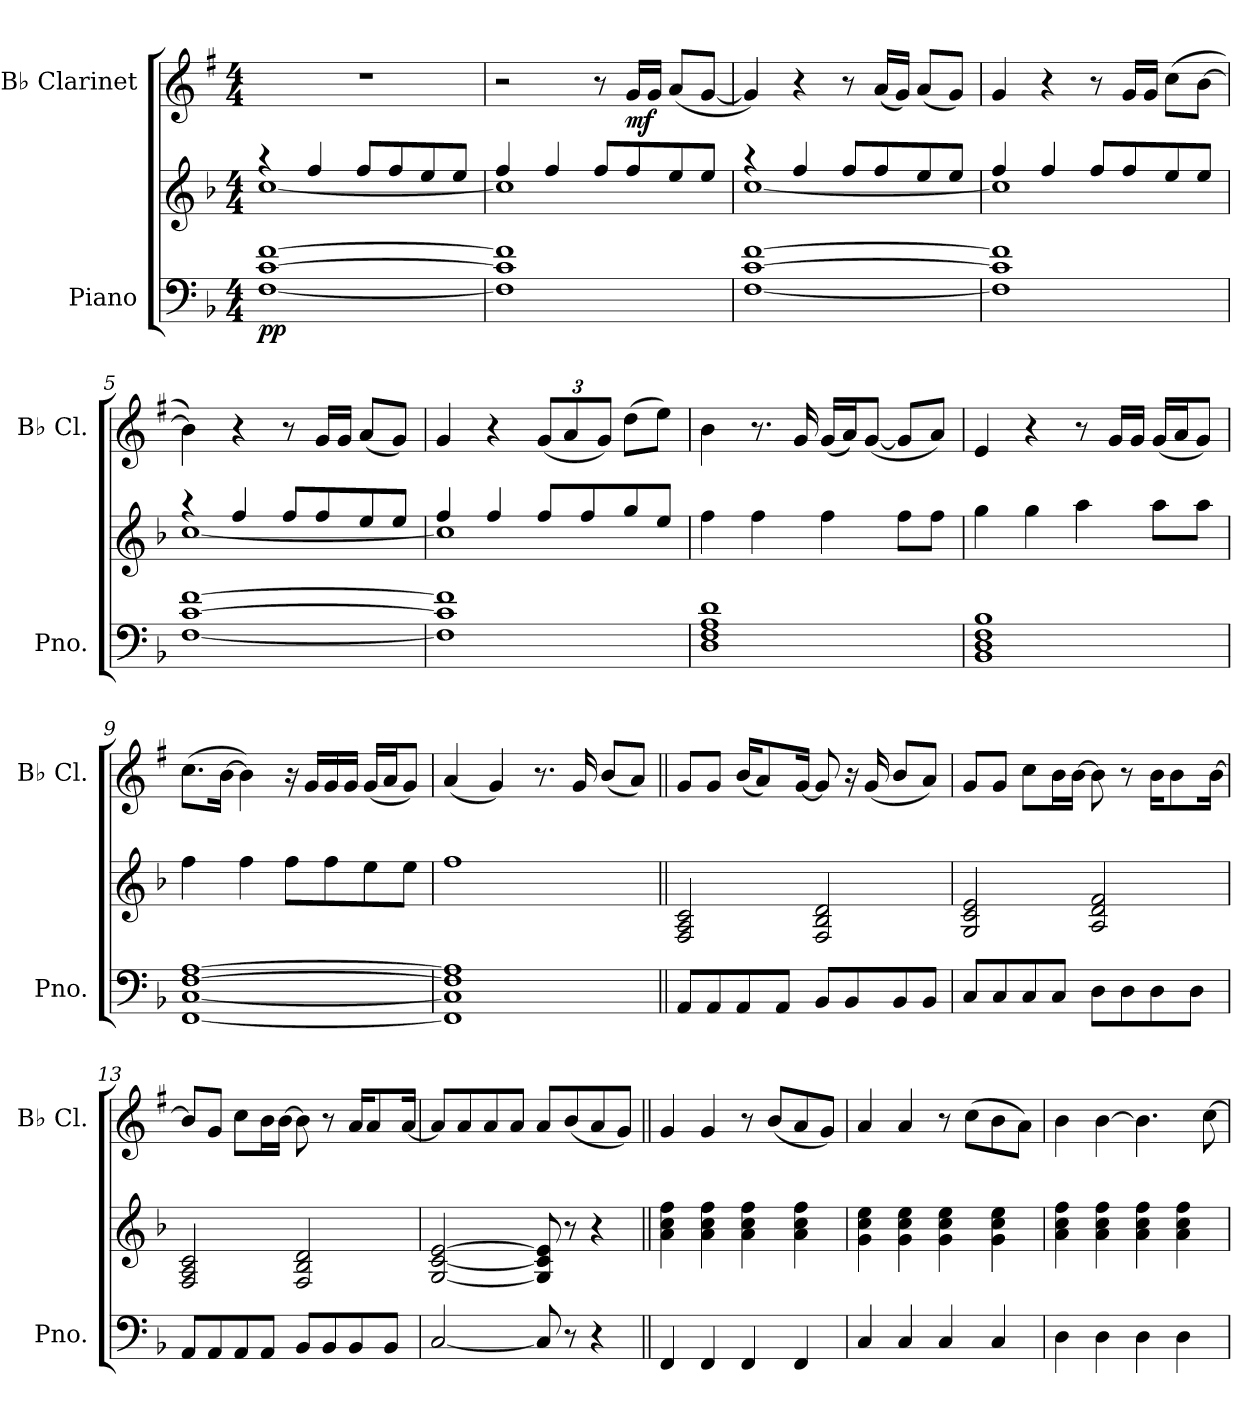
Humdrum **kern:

**kern	**kern	**dynam	**kern	**dynam
*part2	*part2	*part2	*part1	*part1
*staff3	*staff2	*staff2/3	*staff1	*staff1
*I"Piano	*	*	*I"B♭ Clarinet	*
*I'Pno.	*	*	*I'B♭ Cl.	*
*clefF4	*clefG2	*	*clefG2	*
*	*	*	*ITrd1c2	*
*k[b-]	*k[b-]	*	*k[b-]	*
*M4/4	*M4/4	*	*M4/4	*
*MM88	*MM88	*	*MM88	*
=1	=1	=1	=1	=1
*	*^	*	*	*
!	!	!	!LO:DY:b=2	!	!
!	!	!	!LO:DY:n=1:b	!	!
[1F [1c [1f	4r	[1cc	p p	1r	.
.	4ff/	.	.	.	.
.	8ff/L	.	.	.	.
.	8ff/	.	.	.	.
.	8ee/	.	.	.	.
.	8ee/J	.	.	.	.
=2	=2	=2	=2	=2	=2
1F] 1c] 1f]	4ff/	1cc]	.	2r	.
.	4ff/	.	.	.	.
.	8ff/L	.	.	8r	.
!	!	!	!	!	!LO:DY:b
.	8ff/	.	.	16f/LL	mf
.	.	.	.	16f/JJ	.
.	8ee/	.	.	(8g/L	.
.	8ee/J	.	.	[8f/J	.
=3	=3	=3	=3	=3	=3
[1F [1c [1f	4r	[1cc	.	4f/])	.
.	4ff/	.	.	4r	.
.	8ff/L	.	.	8r	.
.	8ff/	.	.	(16g/LL	.
.	.	.	.	16f/JJ)	.
.	8ee/	.	.	(8g/L	.
.	8ee/J	.	.	8f/J)	.
=4	=4	=4	=4	=4	=4
1F] 1c] 1f]	4ff/	1cc]	.	4f/	.
.	4ff/	.	.	4r	.
.	8ff/L	.	.	8r	.
.	8ff/	.	.	16f/LL	.
.	.	.	.	16f/JJ	.
.	8ee/	.	.	(8b-\L	.
.	8ee/J	.	.	[8a\J	.
=5	=5	=5	=5	=5	=5
[1F [1c [1f	4r	[1cc	.	4a\])	.
.	4ff/	.	.	4r	.
.	8ff/L	.	.	8r	.
.	8ff/	.	.	16f/LL	.
.	.	.	.	16f/JJ	.
.	8ee/	.	.	(8g/L	.
.	8ee/J	.	.	8f/J)	.
!!LO:LB:g=z
=6	=6	=6	=6	=6	=6
1F] 1c] 1f]	4ff/	1cc]	.	4f/	.
.	4ff/	.	.	4r	.
*	*	*	*	*Xbrackettup	*
.	8ff/L	.	.	(12f/L	.
.	.	.	.	12g/	.
.	8ff/	.	.	.	.
.	.	.	.	12f/J)	.
.	8gg/	.	.	(8cc\L	.
.	8ee/J	.	.	8dd\J)	.
*	*v	*v	*	*	*
=7	=7	=7	=7	=7
1D 1F 1A 1d	4ff\	.	4a\	.
.	4ff\	.	8.r	.
.	.	.	16f/	.
.	4ff\	.	(16f/LL	.
.	.	.	16g/J)	.
.	.	.	([8f/J	.
.	8ff\L	.	8f/L]	.
.	8ff\J	.	8g/J)	.
=8	=8	=8	=8	=8
1BB- 1D 1F 1B-	4gg\	.	4d/	.
.	4gg\	.	4r	.
.	4aa\	.	8r	.
.	.	.	16f/LL	.
.	.	.	16f/JJ	.
.	8aa\L	.	(16f/LL	.
.	.	.	16g/J	.
.	8aa\J	.	8f/J)	.
=9	=9	=9	=9	=9
[1FF [1C [1F [1A	4ff\	.	(8.b-\L	.
.	.	.	[16a\Jk	.
.	4ff\	.	4a\])	.
.	8ff\L	.	16r	.
.	.	.	16f/LL	.
.	8ff\	.	16f/	.
.	.	.	16f/JJ	.
.	8ee\	.	(16f/LL	.
.	.	.	16g/J	.
.	8ee\J	.	8f/J)	.
=10	=10	=10	=10	=10
1FF] 1C] 1F] 1A]	1ff	.	(4g/	.
.	.	.	4f/)	.
.	.	.	8.r	.
.	.	.	16f/	.
.	.	.	(8a/L	.
.	.	.	8g/J)	.
!!LO:PB:g=z
=11||	=11||	=11||	=11||	=11||
8AA/L	2F/ 2A/ 2c/	.	8f/L	.
8AA/	.	.	8f/J	.
8AA/	.	.	(16a/KL	.
.	.	.	8g/)	.
8AA/J	.	.	.	.
.	.	.	[16f/Jk	.
8BB-/L	2F/ 2B-/ 2d/	.	8f/]	.
8BB-/	.	.	16r	.
.	.	.	(16f/	.
8BB-/	.	.	8a/L	.
8BB-/J	.	.	8g/J)	.
=12	=12	=12	=12	=12
8C/L	2G/ 2c/ 2e/	.	8f/L	.
8C/	.	.	8f/J	.
8C/	.	.	8b-\L	.
8C/J	.	.	16a\L	.
.	.	.	[16a\JJ	.
8D\L	2A/ 2d/ 2f/	.	8a\]	.
8D\	.	.	8r	.
8D\	.	.	16a\KL	.
.	.	.	8a\	.
8D\J	.	.	.	.
.	.	.	[16a\Jk	.
=13	=13	=13	=13	=13
8AA/L	2F/ 2A/ 2c/	.	8a/L]	.
8AA/	.	.	8f/J	.
8AA/	.	.	8b-\L	.
8AA/J	.	.	16a\L	.
.	.	.	[16a\JJ	.
8BB-/L	2F/ 2B-/ 2d/	.	8a\]	.
8BB-/	.	.	8r	.
8BB-/	.	.	16g/KL	.
.	.	.	8g/	.
8BB-/J	.	.	.	.
.	.	.	[16g/Jk	.
=14	=14	=14	=14	=14
[2C/	[2G/ [2c/ [2e/	.	8g/L]	.
.	.	.	8g/	.
.	.	.	8g/	.
.	.	.	8g/J	.
8C/]	8G/] 8c/] 8e/]	.	8g/L	.
8r	8r	.	(8a/	.
4r	4r	.	8g/	.
.	.	.	8f/J)	.
!!LO:LB:g=z
=15||	=15||	=15||	=15||	=15||
4FF/	4a\ 4cc\ 4ff\	.	4f/	.
4FF/	4a\ 4cc\ 4ff\	.	4f/	.
4FF/	4a\ 4cc\ 4ff\	.	8r	.
.	.	.	(8a/L	.
4FF/	4a\ 4cc\ 4ff\	.	8g/	.
.	.	.	8f/J)	.
=16	=16	=16	=16	=16
4C/	4g\ 4cc\ 4ee\	.	4g/	.
4C/	4g\ 4cc\ 4ee\	.	4g/	.
4C/	4g\ 4cc\ 4ee\	.	8r	.
.	.	.	(8b-\L	.
4C/	4g\ 4cc\ 4ee\	.	8a\	.
.	.	.	8g\J)	.
=17	=17	=17	=17	=17
4D\	4a\ 4cc\ 4ff\	.	4a\	.
4D\	4a\ 4cc\ 4ff\	.	[4a\	.
4D\	4a\ 4cc\ 4ff\	.	4.a\]	.
4D\	4a\ 4cc\ 4ff\	.	.	.
.	.	.	[8b-\	.
=	=	=	=	=
*-	*-	*-	*-	*-
